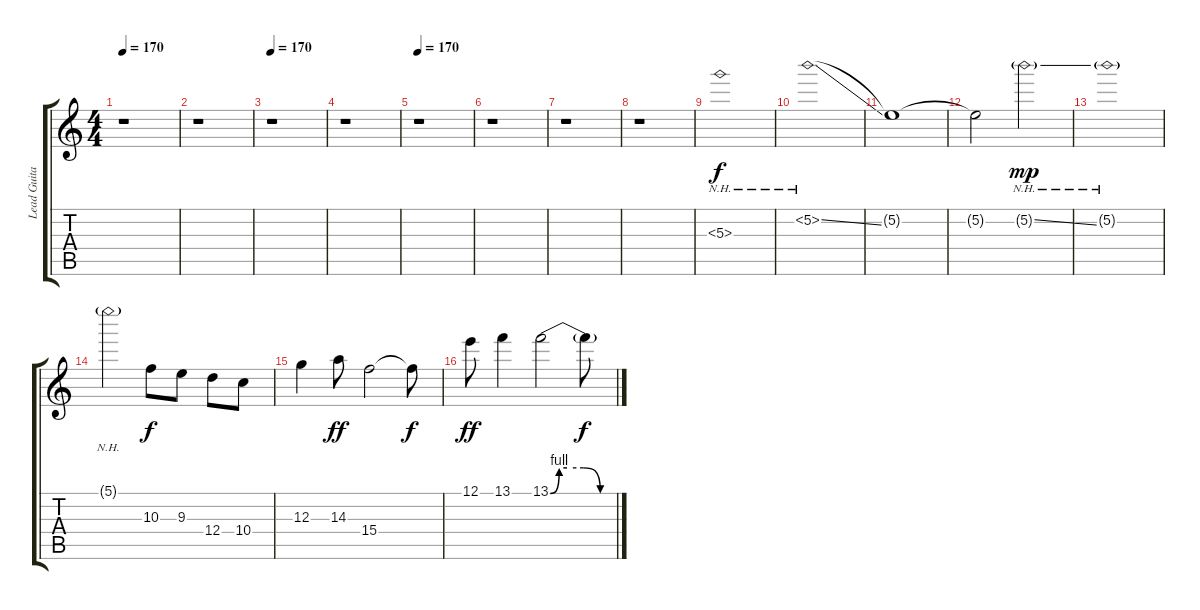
\track ("Lead Guitar I" "Lead Guita") {instrument overdrivenguitar}
\staff {score tabs}
\tuning (E4 B3 G3 D3 A2 E2) {hide}
\ts (4 4)
\tempo 170
\clef g2
\ks c
r.1{dy f instrument overdrivenguitar} |
r.1 |
\tempo 170
r.1 |
r.1 |
\tempo 170
r.1 |
r.1 |
r.1 |
r.1 |
5.3{nh}.1 |
5.2{nh ss}.1 |
5.2{t}.1 |
5.2{t}.2 5.2{nh ss g}.2{dy mp} |
5.2{nh g}.1 |
5.1{nh g}.2 10.3.8{dy f} 9.3.8 12.4.8 10.4.8 |
12.3.4 14.3.8{dy ff} 15.4.2 15.4{t}.8{dy f} |
12.1.8{dy ff} 13.1.4 13.1{be (custom 0 0 8 4 15 4 30 4 45 0 60 0)}.2 13.1{t}.8{dy f}
